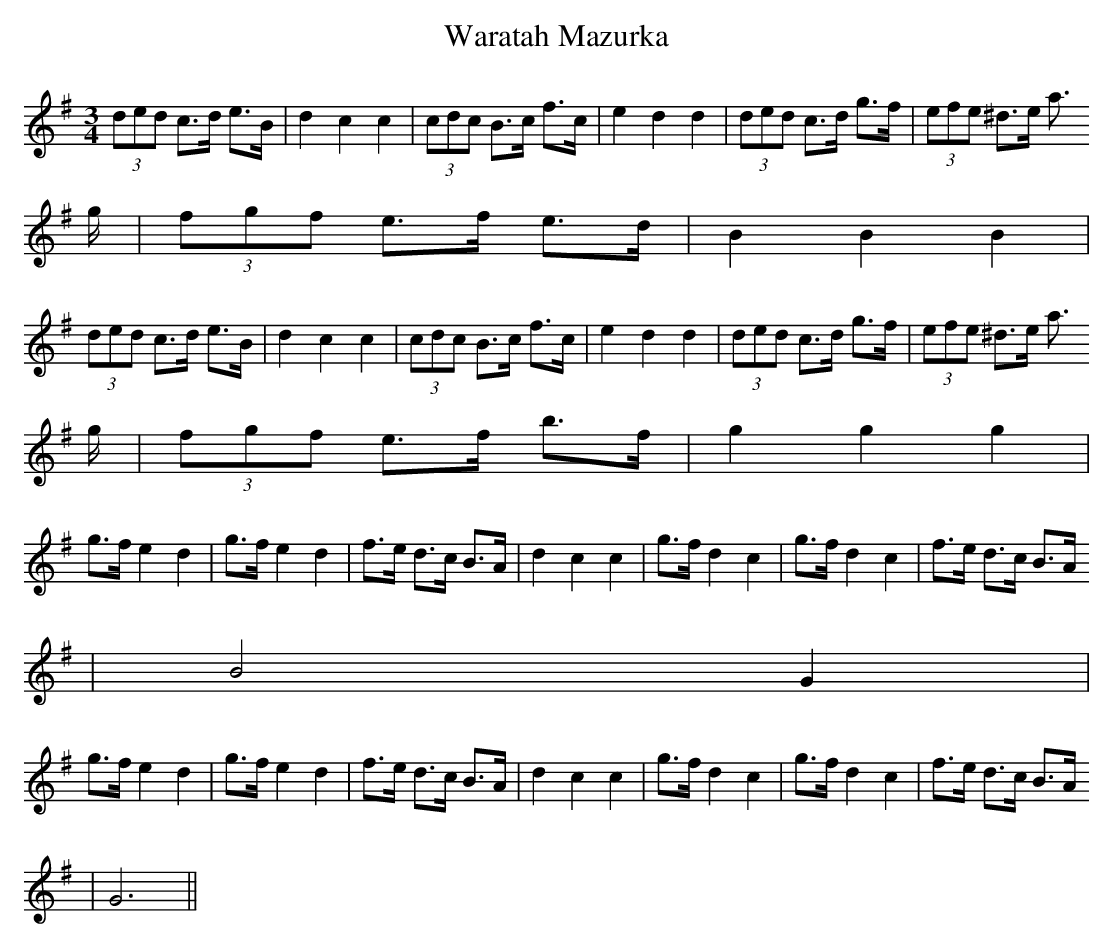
X:1
T:Waratah Mazurka
M:3/4
L:1/8
K:G
(3ded c>d e>B|d2 c2 c2|(3cdc B>c f>c|e2 d2 d2|(3ded c>d g>f|(3efe ^d>e a
>g|(3fgf e>f e>d|B2 B2 B2|
(3ded c>d e>B|d2 c2 c2|(3cdc B>c f>c|e2 d2 d2|(3ded c>d g>f|(3efe ^d>e a
>g|(3fgf e>f b>f| g2 g2 g2|
g>f e2 d2|g>f e2 d2|f>e d>c B>A|d2 c2 c2|g>f d2 c2|g>f d2 c2|f>e d>c B>A
|B4 G2|
g>f e2 d2|g>f e2 d2|f>e d>c B>A|d2 c2 c2|g>f d2 c2|g>f d2 c2|f>e d>c B>A
|G6||
